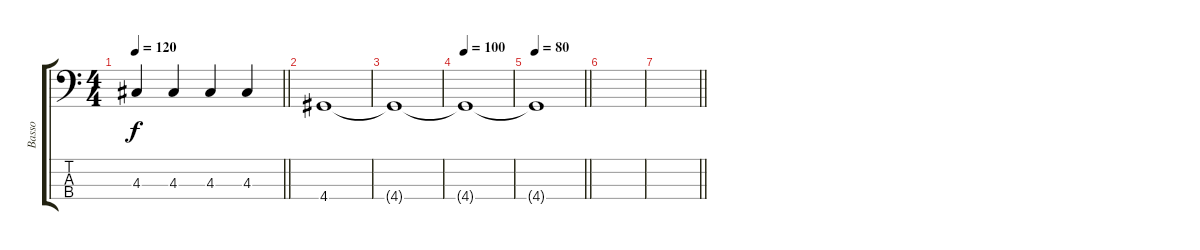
\track ("Basso" "Basso") {instrument electricbassfinger}
\staff {score tabs}
\tuning (G2 D2 A1 E1) {hide}
\ts (4 4)
\tempo 120
\clef f4
\barLineRight lightlight
\ks c
4.3.4{dy f} 4.3.4 4.3.4 4.3.4 |
4.4.1 |
4.4{t}.1 |
\tempo 100
4.4{t}.1 |
\tempo 80
\barLineRight lightlight
4.4{t}.1 |
|
\barLineRight lightlight
